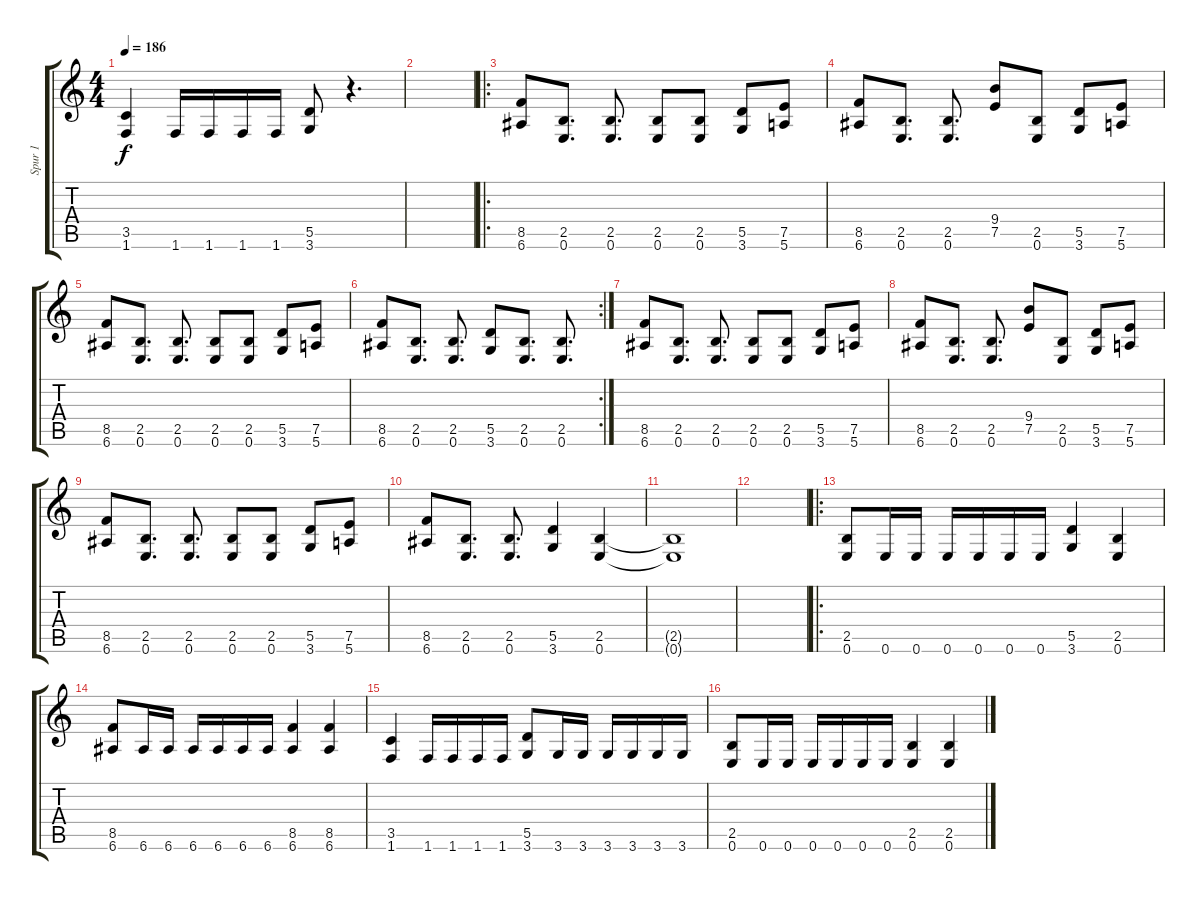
\track ("Spur 1" "Spur 1") {instrument overdrivenguitar}
\staff {score tabs}
\tuning (E4 B3 G3 D3 A2 E2) {hide}
\ts (4 4)
\tempo 186
\clef g2
\ks c
(3.5 1.6).4{dy f} 1.6.16 1.6.16 1.6.16 1.6.16 (5.5 3.6).8 r.4{d} |
|
\ro
(8.5 6.6).8 (2.5 0.6).8{d} (2.5 0.6).8{d} (2.5 0.6).8 (2.5 0.6).8 (5.5 3.6).8 (7.5 5.6).8 |
(8.5 6.6).8 (2.5 0.6).8{d} (2.5 0.6).8{d} (9.4 7.5).8 (2.5 0.6).8 (5.5 3.6).8 (7.5 5.6).8 |
(8.5 6.6).8 (2.5 0.6).8{d} (2.5 0.6).8{d} (2.5 0.6).8 (2.5 0.6).8 (5.5 3.6).8 (7.5 5.6).8 |
\rc 2
(8.5 6.6).8 (2.5 0.6).8{d} (2.5 0.6).8{d} (5.5 3.6).8 (2.5 0.6).8{d} (2.5 0.6).8{d} |
(8.5 6.6).8 (2.5 0.6).8{d} (2.5 0.6).8{d} (2.5 0.6).8 (2.5 0.6).8 (5.5 3.6).8 (7.5 5.6).8 |
(8.5 6.6).8 (2.5 0.6).8{d} (2.5 0.6).8{d} (9.4 7.5).8 (2.5 0.6).8 (5.5 3.6).8 (7.5 5.6).8 |
(8.5 6.6).8 (2.5 0.6).8{d} (2.5 0.6).8{d} (2.5 0.6).8 (2.5 0.6).8 (5.5 3.6).8 (7.5 5.6).8 |
(8.5 6.6).8 (2.5 0.6).8{d} (2.5 0.6).8{d} (5.5 3.6).4 (2.5 0.6).4 |
(2.5{t} 0.6{t}).1 |
|
\ro
(2.5 0.6).8 0.6.16 0.6.16 0.6.16 0.6.16 0.6.16 0.6.16 (5.5 3.6).4 (2.5 0.6).4 |
(8.5 6.6).8 6.6.16 6.6.16 6.6.16 6.6.16 6.6.16 6.6.16 (8.5 6.6).4 (8.5 6.6).4 |
(3.5 1.6).4 1.6.16 1.6.16 1.6.16 1.6.16 (5.5 3.6).8 3.6.16 3.6.16 3.6.16 3.6.16 3.6.16 3.6.16 |
(2.5 0.6).8 0.6.16 0.6.16 0.6.16 0.6.16 0.6.16 0.6.16 (2.5 0.6).4 (2.5 0.6).4
